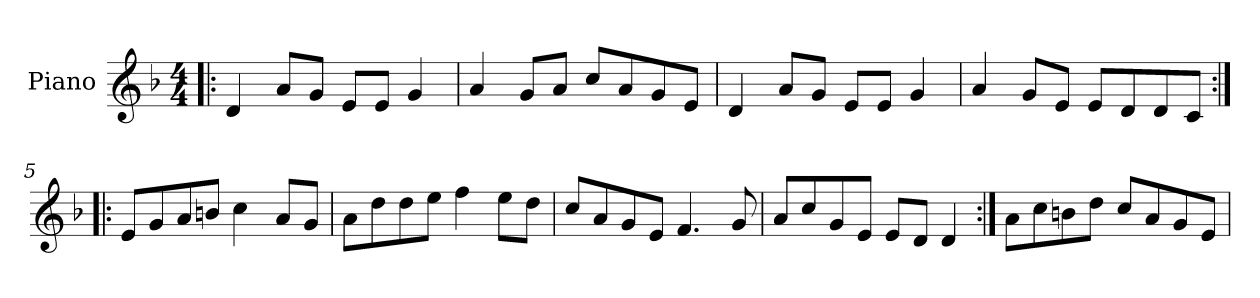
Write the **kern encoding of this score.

**kern
*part1
*staff1
*I"Piano
*I'Pno
*clefG2
*k[b-]
*d:
*M4/4
=1!|:
4d/
8a/L
8g/J
8e/L
8e/J
4g/
=2
4a/
8g/L
8a/J
8cc/L
8a/
8g/
8e/J
=3
4d/
8a/L
8g/J
8e/L
8e/J
4g/
=4
4a/
8g/L
8e/J
8e/L
8d/
8d/
8c/J
=5:|!|:
8e/L
8g/
8a/
8bn/J
4cc\
8a/L
8g/J
=6
8a\L
8dd\
8dd\
8ee\J
4ff\
8ee\L
8dd\J
=7
8cc/L
8a/
8g/
8e/J
4.f/
8g/
=8
8a/L
8cc/
8g/
8e/J
8e/L
8d/J
4d/
=9:|!
8a\L
8cc\
8bn\
8dd\J
8cc/L
8a/
8g/
8e/J
=
*-
